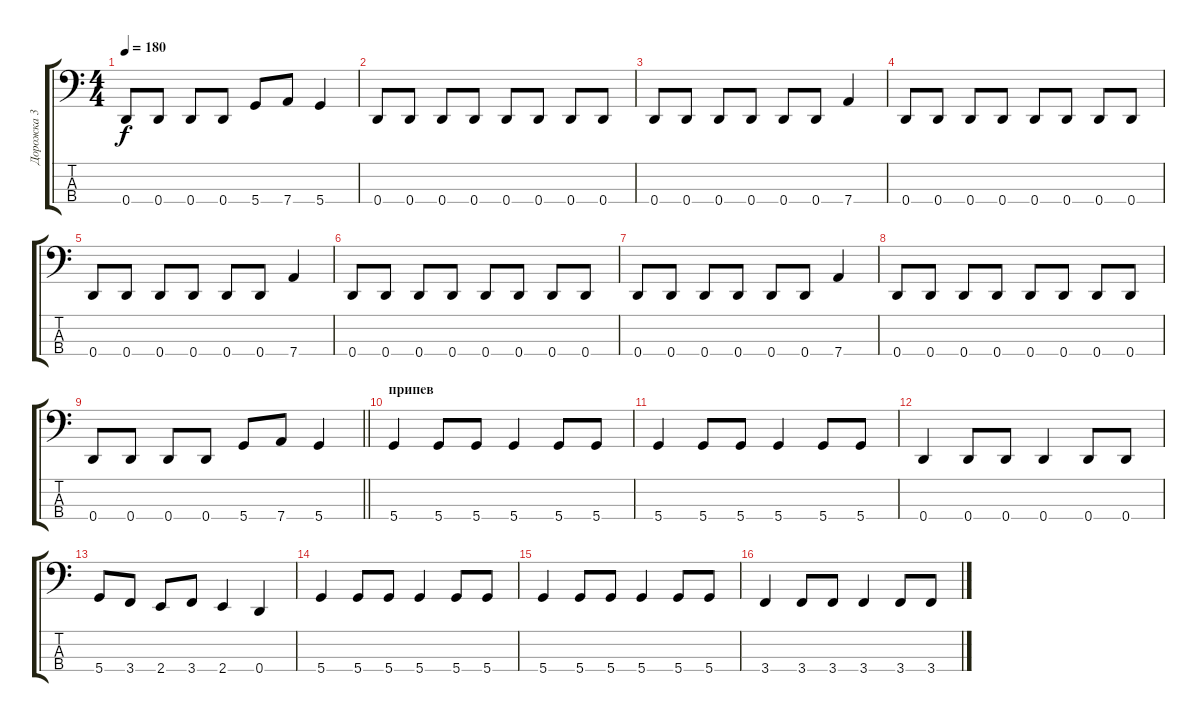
\track ("Дорожка 3" "Дорожка 3") {instrument electricbassfinger}
\staff {score tabs}
\tuning (F2 C2 G1 D1) {hide}
\ts (4 4)
\tempo 180
\clef f4
\ks c
0.4.8{dy f} 0.4.8 0.4.8 0.4.8 5.4.8 7.4.8 5.4.4 |
0.4.8 0.4.8 0.4.8 0.4.8 0.4.8 0.4.8 0.4.8 0.4.8 |
0.4.8 0.4.8 0.4.8 0.4.8 0.4.8 0.4.8 7.4.4 |
0.4.8 0.4.8 0.4.8 0.4.8 0.4.8 0.4.8 0.4.8 0.4.8 |
0.4.8 0.4.8 0.4.8 0.4.8 0.4.8 0.4.8 7.4.4 |
0.4.8 0.4.8 0.4.8 0.4.8 0.4.8 0.4.8 0.4.8 0.4.8 |
0.4.8 0.4.8 0.4.8 0.4.8 0.4.8 0.4.8 7.4.4 |
0.4.8 0.4.8 0.4.8 0.4.8 0.4.8 0.4.8 0.4.8 0.4.8 |
\barLineRight lightlight
0.4.8 0.4.8 0.4.8 0.4.8 5.4.8 7.4.8 5.4.4 |
\section ("" "припев")
5.4.4 5.4.8 5.4.8 5.4.4 5.4.8 5.4.8 |
5.4.4 5.4.8 5.4.8 5.4.4 5.4.8 5.4.8 |
0.4.4 0.4.8 0.4.8 0.4.4 0.4.8 0.4.8 |
5.4.8 3.4.8 2.4.8 3.4.8 2.4.4 0.4.4 |
5.4.4 5.4.8 5.4.8 5.4.4 5.4.8 5.4.8 |
5.4.4 5.4.8 5.4.8 5.4.4 5.4.8 5.4.8 |
3.4.4 3.4.8 3.4.8 3.4.4 3.4.8 3.4.8
